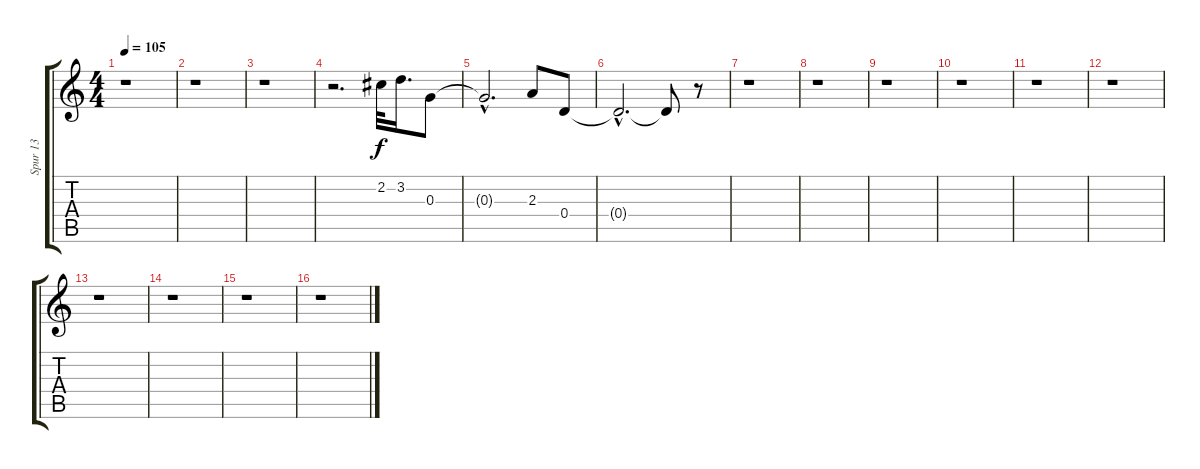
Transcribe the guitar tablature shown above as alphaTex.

\track ("Spur 13" "Spur 13") {instrument acousticguitarnylon}
\staff {score tabs}
\tuning (E4 B3 G3 D3 A2 E2) {hide}
\ts (4 4)
\tempo 105
\clef g2
\ks c
r.1{dy f} |
r.1 |
r.1 |
r.2{d} 2.2.32{volume 14 balance 16} 3.2.16{d} 0.3.8{balance 14} |
0.3{hac t}.2{d} 2.3.8{balance 1} 0.4.8 |
0.4{hac t}.2{d} 0.4{t}.8 r.8 |
r.1 |
r.1 |
r.1 |
r.1 |
r.1 |
r.1 |
r.1 |
r.1 |
r.1 |
r.1
